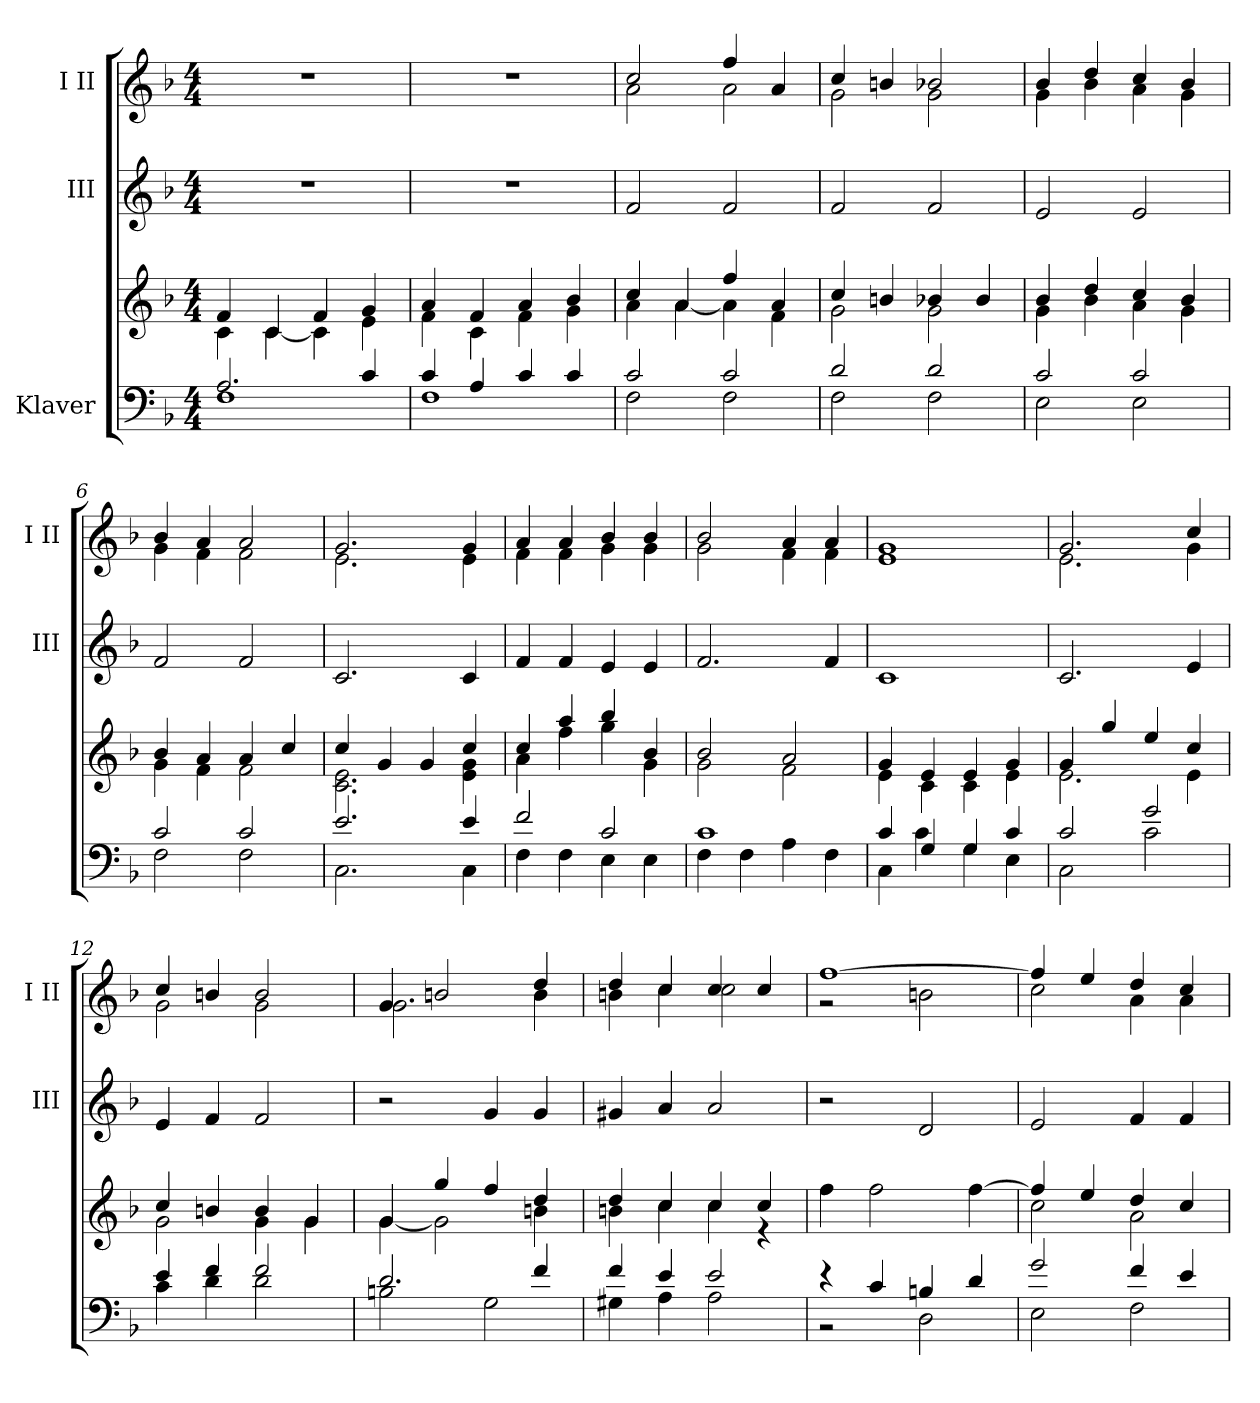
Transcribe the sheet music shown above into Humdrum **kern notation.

**kern	**kern	**kern	**kern
*part3	*part3	*part2	*part1
*staff4	*staff3	*staff2	*staff1
*I"Klaver	*	*I"III	*I"I II
*	*	*I'III	*I'I II
*clefF4	*clefG2	*clefG2	*clefG2
*k[b-]	*k[b-]	*k[b-]	*k[b-]
*M4/4	*M4/4	*M4/4	*M4/4
*MM100	*MM100	*MM100	*MM100
=1	=1	=1	=1
*^	*^	*	*
2.A/	1F	4f/	4c\	1r	1r
.	.	4c/	[4c\	.	.
.	.	4f/	4c\]	.	.
4c/	.	4g/	4e\	.	.
=2	=2	=2	=2	=2	=2
4c/	1F	4a/	4f\	1r	1r
4A/	.	4f/	4c\	.	.
4c/	.	4a/	4f\	.	.
4c/	.	4b-/	4g\	.	.
=3	=3	=3	=3	=3	=3
*	*	*	*	*	*^
2c/	2F\	4cc/	4a\	2f/	2cc/	2a\
.	.	4a/	[4a\	.	.	.
2c/	2F\	4ff/	4a\]	2f/	4ff/	2a\
.	.	4a/	4f\	.	4a/	.
=4	=4	=4	=4	=4	=4	=4
2d/	2F\	4cc/	2g\	2f/	4cc/	2g\
.	.	4bn/	.	.	4bn/	.
2d/	2F\	4b-X/	2g\	2f/	2b-X/	2g\
.	.	4b-/	.	.	.	.
=5	=5	=5	=5	=5	=5	=5
2c/	2E\	4b-/	4g\	2e/	4b-/	4g\
.	.	4dd/	4b-\	.	4dd/	4b-\
2c/	2E\	4cc/	4a\	2e/	4cc/	4a\
.	.	4b-/	4g\	.	4b-/	4g\
=6	=6	=6	=6	=6	=6	=6
2c/	2F\	4b-/	4g\	2f/	4b-/	4g\
.	.	4a/	4f\	.	4a/	4f\
2c/	2F\	4a/	2f\	2f/	2a/	2f\
.	.	4cc/	.	.	.	.
=7	=7	=7	=7	=7	=7	=7
2.e/	2.C\	4cc/	2.c\ 2.e\	2.c/	2.g/	2.e\
.	.	4g/	.	.	.	.
.	.	4g/	.	.	.	.
4e/	4C\	4cc/	4e\ 4g\	4c/	4g/	4e\
!!LO:LB:g=z	!!
=8	=8	=8	=8	=8	=8	=8
2f/	4F\	4cc/	4a\	4f/	4a/	4f\
.	4F\	4aa/	4ff\	4f/	4a/	4f\
2c/	4E\	4bb-/	4gg\	4e/	4b-/	4g\
.	4E\	4b-/	4g\	4e/	4b-/	4g\
=9	=9	=9	=9	=9	=9	=9
1c	4F\	2b-/	2g\	2.f/	2b-/	2g\
.	4F\	.	.	.	.	.
.	4A\	2a/	2f\	.	4a/	4f\
.	4F\	.	.	4f/	4a/	4f\
=10	=10	=10	=10	=10	=10	=10
4c/	4C\	4g/	4e\	1c	1g	1e
4G/	4c\	4e/	4c\	.	.	.
4G/	4G\	4e/	4c\	.	.	.
4c/	4E\	4g/	4e\	.	.	.
=11	=11	=11	=11	=11	=11	=11
2c/	2C\	4g/	2.e\	2.c/	2.g/	2.e\
.	.	4gg/	.	.	.	.
2g/	2c\	4ee/	.	.	.	.
.	.	4cc/	4e\	4e/	4cc/	4g\
=12	=12	=12	=12	=12	=12	=12
4e/	4c\	4cc/	2g\	4e/	4cc/	2g\
4f/	4d\	4bn/	.	4f/	4bn/	.
2f/	2d\	4b/	4g\	2f/	2b/	2g\
.	.	4g/	4g\	.	.	.
=13	=13	=13	=13	=13	=13	=13
2.d/	2Bn\	4g/	[4g\	2r	4g/	2.g\
.	.	4gg/	2g\]	.	2bn/	.
.	2G\	4ff/	.	4g/	.	.
4f/	.	4dd/	4bn\	4g/	4dd/	4b\
!!LO:LB:g=z	!!
=14	=14	=14	=14	=14	=14	=14
4f/	4G#X\	4dd/	4bn\	4g#X/	4dd/	4bn\
4e/	4A\	4cc/	4cc\	4a/	4cc/	4cc\
2e/	2A\	4cc/	4cc\	2a/	4cc/	2cc\
.	.	4cc/	4r	.	4cc/	.
*	*	*v	*v	*	*	*
=15	=15	=15	=15	=15	=15
4r	2r	4ff\	2r	[1ff	2r
4c/	.	2ff\	.	.	.
4Bn/	2D\	.	2d/	.	2bn\
4d/	.	[4ff\	.	.	.
=16	=16	=16	=16	=16	=16
*	*	*^	*	*	*
2g/	2E\	4ff/]	2cc\	2e/	4ff/]	2cc\
.	.	4ee/	.	.	4ee/	.
4f/	2F\	4dd/	2a\	4f/	4dd/	4a\
4e/	.	4cc/	.	4f/	4cc/	4a\
*v	*v	*	*	*	*v	*v
*	*v	*v	*	*
=	=	=	=
*-	*-	*-	*-
